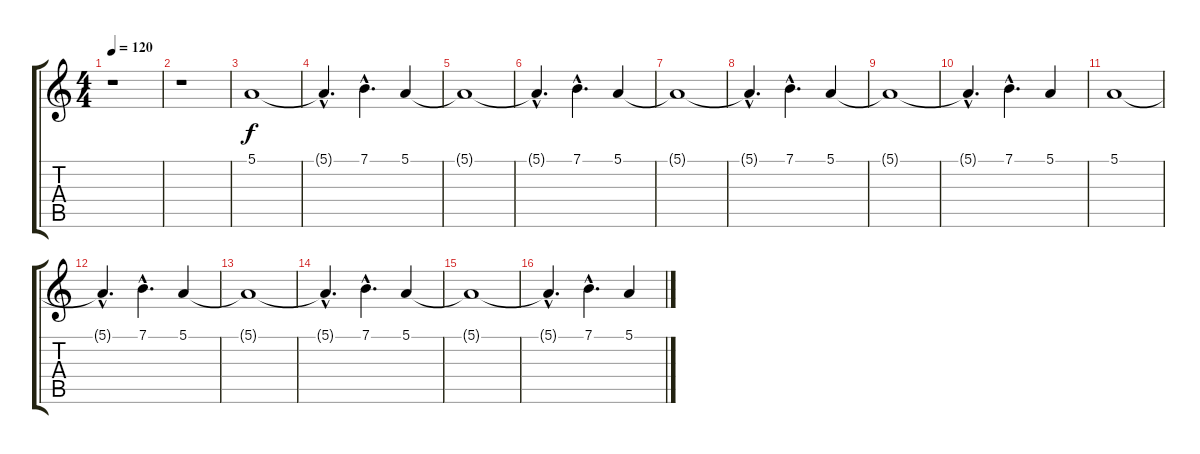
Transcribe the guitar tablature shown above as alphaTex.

\track "" {instrument pad5bowed}
\staff {score tabs}
\tuning (E4 B3 G3 D3 A2 E2) {hide}
\ts (4 4)
\tempo 120
\clef g2
\ks c
r.1{dy f} |
r.1 |
5.1.1 |
5.1{hac t}.4{d} 7.1{hac}.4{d} 5.1.4 |
5.1{t}.1 |
5.1{hac t}.4{d} 7.1{hac}.4{d} 5.1.4 |
5.1{t}.1 |
5.1{hac t}.4{d} 7.1{hac}.4{d} 5.1.4 |
5.1{t}.1 |
5.1{hac t}.4{d} 7.1{hac}.4{d} 5.1.4 |
5.1.1 |
5.1{hac t}.4{d} 7.1{hac}.4{d} 5.1.4 |
5.1{t}.1 |
5.1{hac t}.4{d} 7.1{hac}.4{d} 5.1.4 |
5.1{t}.1 |
5.1{hac t}.4{d} 7.1{hac}.4{d} 5.1.4
